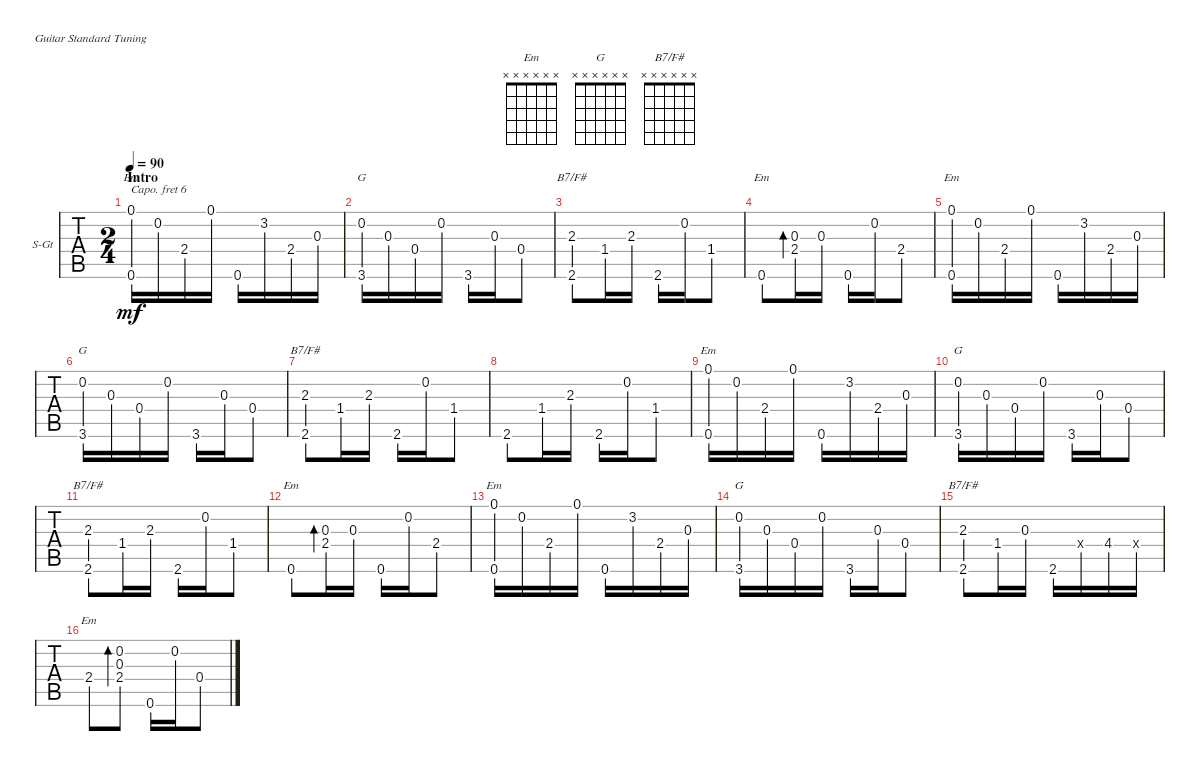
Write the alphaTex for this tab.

\defaultSystemsLayout 4
\bracketExtendMode groupsimilarinstruments
\firstSystemTrackNameOrientation horizontal
\otherSystemsTrackNameOrientation horizontal
\track ("Electric Guitar" "S-Gt") {instrument electricguitarjazz}
\staff {tabs}
\capo 6
\tuning (E4 B3 G3 D3 A2 E2)
\chord ("Em" x x x x x x)
\chord ("G" x x x x x x)
\chord ("B7/F#" x x x x x x)
\ts (2 4)
\section ("" "Intro")
\tempo 90
\clef g2
\ks c
(0.1 0.6).16{ch "Em" dy mf instrument electricguitarjazz} 0.2.16 2.4.16 0.1.16 0.6.16 3.2.16 2.4.16 0.3.16 |
(3.6 0.2).16{ch "G"} 0.3.16 0.4.16 0.2.16 3.6.16 0.3.16 0.4.8 |
(2.6 2.3).8{ch "B7/F#"} 1.4.16 2.3.16 2.6.16 0.2.16 1.4.8 |
0.6.8{ch "Em"} (2.4 0.3).16{bd 30} 0.3.16 0.6.16 0.2.16 2.4.8 |
(0.1 0.6).16{ch "Em"} 0.2.16 2.4.16 0.1.16 0.6.16 3.2.16 2.4.16 0.3.16 |
(3.6 0.2).16{ch "G"} 0.3.16 0.4.16 0.2.16 3.6.16 0.3.16 0.4.8 |
(2.6 2.3).8{ch "B7/F#"} 1.4.16 2.3.16 2.6.16 0.2.16 1.4.8 |
2.6.8 1.4.16 2.3.16 2.6.16 0.2.16 1.4.8 |
(0.1 0.6).16{ch "Em"} 0.2.16 2.4.16 0.1.16 0.6.16 3.2.16 2.4.16 0.3.16 |
(3.6 0.2).16{ch "G"} 0.3.16 0.4.16 0.2.16 3.6.16 0.3.16 0.4.8 |
(2.6 2.3).8{ch "B7/F#"} 1.4.16 2.3.16 2.6.16 0.2.16 1.4.8 |
0.6.8{ch "Em"} (2.4 0.3).16{bd 30} 0.3.16 0.6.16 0.2.16 2.4.8 |
(0.1 0.6).16{ch "Em"} 0.2.16 2.4.16 0.1.16 0.6.16 3.2.16 2.4.16 0.3.16 |
(3.6 0.2).16{ch "G"} 0.3.16 0.4.16 0.2.16 3.6.16 0.3.16 0.4.8 |
(2.6 2.3).8{ch "B7/F#"} 1.4.16 0.3.16 2.6.16 0.4{x}.16 4.4.16 0.4{x}.16 |
2.4.8{ch "Em"} (2.4 0.2 0.3).8{bd 30} 0.6.16 0.2.16 0.4.8
